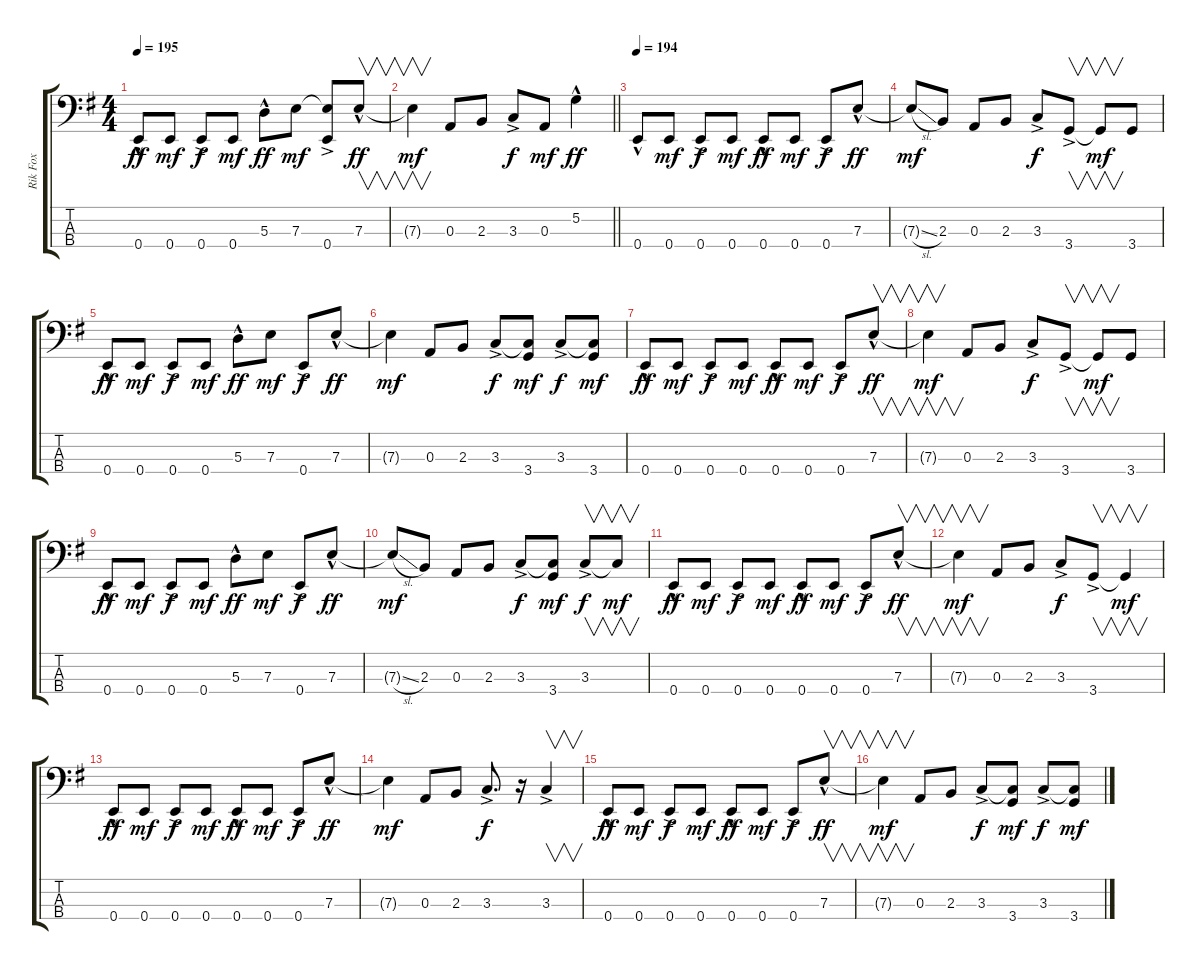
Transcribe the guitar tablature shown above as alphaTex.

\track ("Rik Fox" "Rik Fox") {instrument electricbassfinger}
\staff {score tabs}
\tuning (G2 D2 A1 E1) {hide}
\ts (4 4)
\tempo 195
\clef f4
\ks g
0.4{hac}.8{dy ff} 0.4.8{dy mf} 0.4{ac}.8{dy f} 0.4.8{dy mf} 5.3{hac}.8{dy ff} 7.3.8{dy mf} (7.3{t} 0.4{ac}).8 7.3{hac}.8{v dy ff} |
\barLineRight lightlight
7.3{t}.4{v dy mf} 0.3.8 2.3.8 3.3{ac}.8{dy f} 0.3.8{dy mf} 5.2{hac}.4{dy ff} |
\tempo 194
0.4{hac}.8 0.4.8{dy mf} 0.4{ac}.8{dy f} 0.4.8{dy mf} 0.4{hac}.8{dy ff} 0.4.8{dy mf} 0.4{ac}.8{dy f} 7.3{hac}.8{dy ff} |
7.3{sl t}.8{dy mf} 2.3.8 0.3.8 2.3.8 3.3{ac}.8{dy f} 3.4{ac}.8{v} 3.4{t}.8{v dy mf} 3.4.8 |
0.4{hac}.8{dy ff} 0.4.8{dy mf} 0.4{ac}.8{dy f} 0.4.8{dy mf} 5.3{hac}.8{dy ff} 7.3.8{dy mf} 0.4{ac}.8{dy f} 7.3{hac}.8{dy ff} |
7.3{t}.4{dy mf} 0.3.8 2.3.8 3.3{ac}.8{dy f} (3.3{t} 3.4).8{dy mf} 3.3{ac}.8{dy f} (3.3{t} 3.4).8{dy mf} |
0.4{hac}.8{dy ff} 0.4.8{dy mf} 0.4{ac}.8{dy f} 0.4.8{dy mf} 0.4{hac}.8{dy ff} 0.4.8{dy mf} 0.4{ac}.8{dy f} 7.3{hac}.8{v dy ff} |
7.3{t}.4{v dy mf} 0.3.8 2.3.8 3.3{ac}.8{dy f} 3.4{ac}.8{v} 3.4{t}.8{v dy mf} 3.4.8 |
0.4{hac}.8{dy ff} 0.4.8{dy mf} 0.4{ac}.8{dy f} 0.4.8{dy mf} 5.3{hac}.8{dy ff} 7.3.8{dy mf} 0.4{ac}.8{dy f} 7.3{hac}.8{dy ff} |
7.3{sl t}.8{dy mf} 2.3.8 0.3.8 2.3.8 3.3{ac}.8{dy f} (3.3{t} 3.4).8{dy mf} 3.3{ac}.8{v dy f} 3.3{t}.8{v dy mf} |
0.4{hac}.8{dy ff} 0.4.8{dy mf} 0.4{ac}.8{dy f} 0.4.8{dy mf} 0.4{hac}.8{dy ff} 0.4.8{dy mf} 0.4{ac}.8{dy f} 7.3{hac}.8{v dy ff} |
7.3{t}.4{v dy mf} 0.3.8 2.3.8 3.3{ac}.8{dy f} 3.4{ac}.8{v} 3.4{t}.4{v dy mf} |
0.4{hac}.8{dy ff} 0.4.8{dy mf} 0.4{ac}.8{dy f} 0.4.8{dy mf} 0.4{hac}.8{dy ff} 0.4.8{dy mf} 0.4{ac}.8{dy f} 7.3{hac}.8{dy ff} |
7.3{t}.4{dy mf} 0.3.8 2.3.8 3.3{ac}.8{d dy f} r.16 3.3{ac}.4{v} |
0.4{hac}.8{dy ff} 0.4.8{dy mf} 0.4{ac}.8{dy f} 0.4.8{dy mf} 0.4{hac}.8{dy ff} 0.4.8{dy mf} 0.4{ac}.8{dy f} 7.3{hac}.8{v dy ff} |
7.3{t}.4{v dy mf} 0.3.8 2.3.8 3.3{ac}.8{dy f} (3.3{t} 3.4).8{dy mf} 3.3{ac}.8{dy f} (3.3{t} 3.4).8{dy mf}
